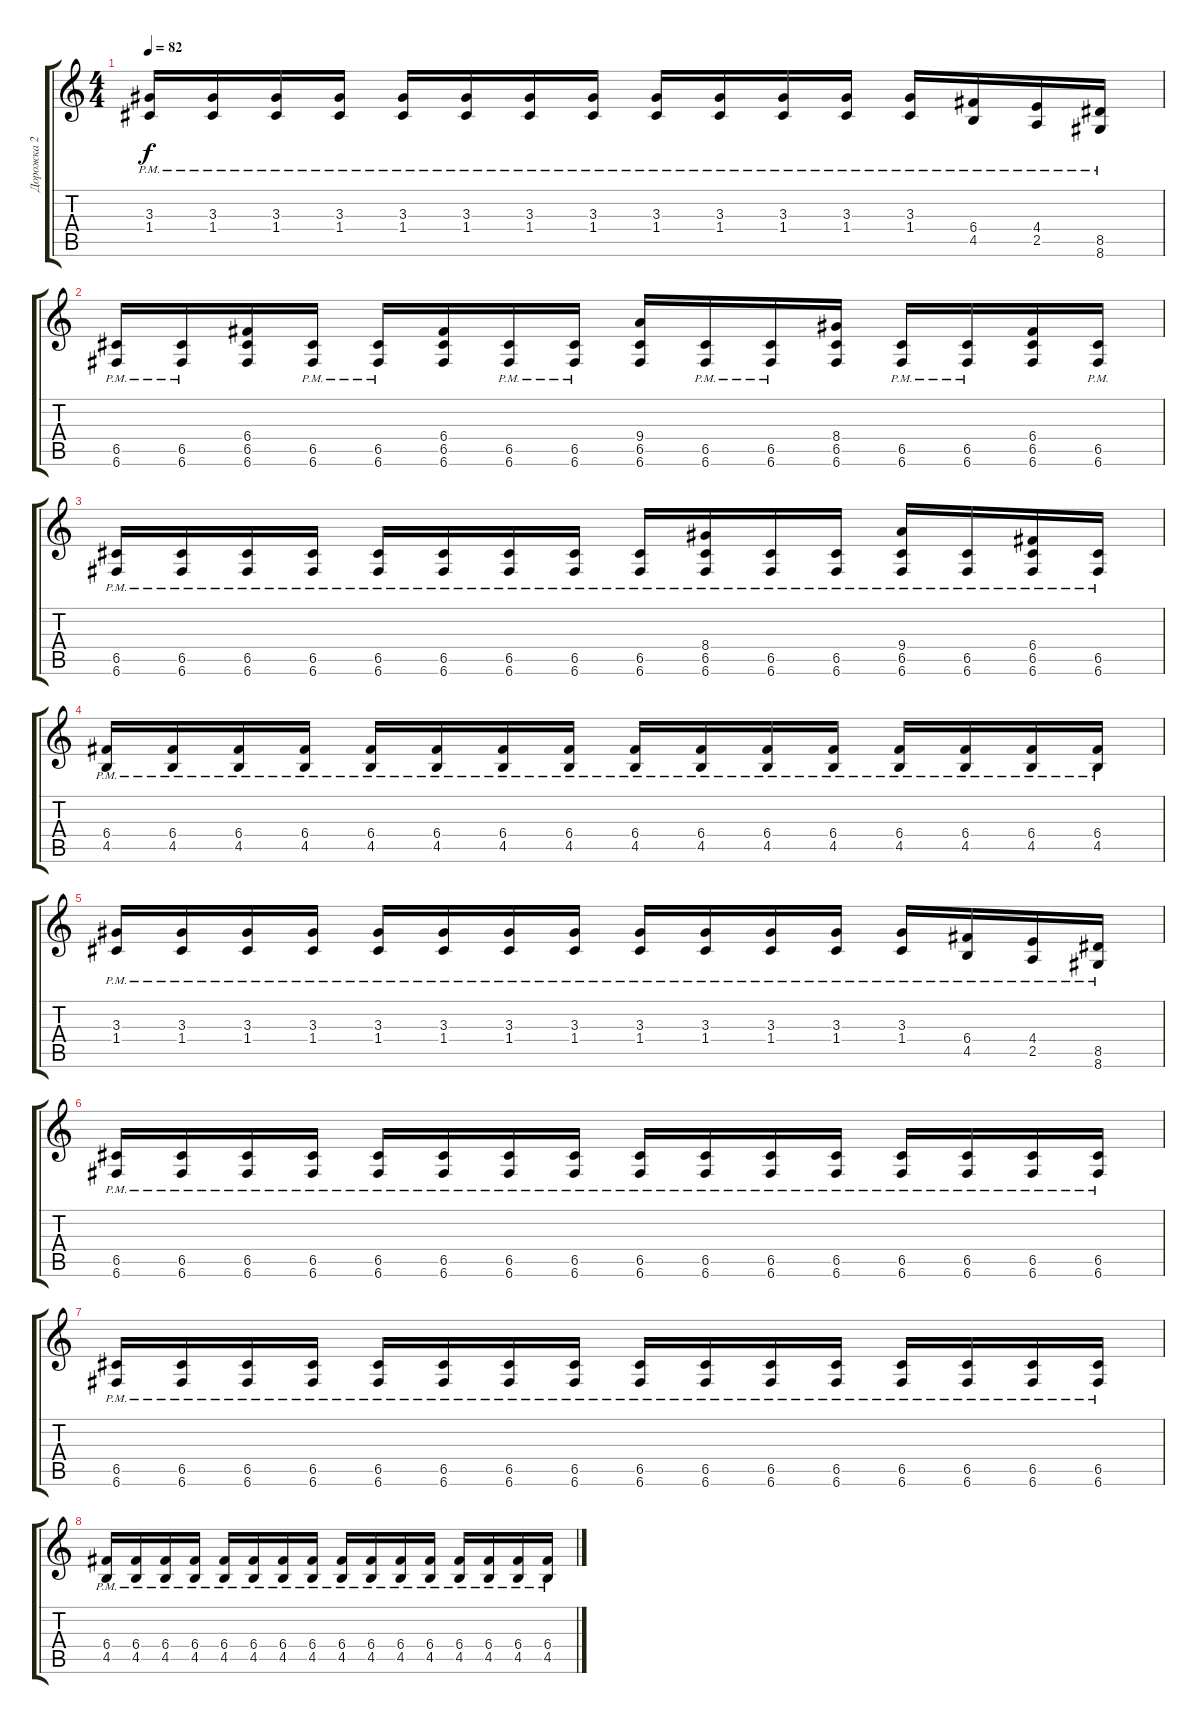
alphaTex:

\track ("Дорожка 2" "Дорожка 2") {instrument overdrivenguitar}
\staff {score tabs}
\tuning (D4 A3 F3 C3 G2 C2) {hide}
\ts (4 4)
\tempo 82
\clef g2
\ks c
(3.3{pm} 1.4{pm}).16{dy f} (3.3{pm} 1.4{pm}).16 (3.3{pm} 1.4{pm}).16 (3.3{pm} 1.4{pm}).16 (3.3{pm} 1.4{pm}).16 (3.3{pm} 1.4{pm}).16 (3.3{pm} 1.4{pm}).16 (3.3{pm} 1.4{pm}).16 (3.3{pm} 1.4{pm}).16 (3.3{pm} 1.4{pm}).16 (3.3{pm} 1.4{pm}).16 (3.3{pm} 1.4{pm}).16 (3.3{pm} 1.4{pm}).16 (6.4{pm} 4.5{pm}).16 (4.4{pm} 2.5{pm}).16 (8.5{pm} 8.6{pm}).16 |
(6.5{pm} 6.6{pm}).16 (6.5{pm} 6.6{pm}).16 (6.4 6.5 6.6).16 (6.5{pm} 6.6{pm}).16 (6.5{pm} 6.6{pm}).16 (6.4 6.5 6.6).16 (6.5{pm} 6.6{pm}).16 (6.5{pm} 6.6{pm}).16 (9.4 6.5 6.6).16 (6.5{pm} 6.6{pm}).16 (6.5{pm} 6.6{pm}).16 (8.4 6.5 6.6).16 (6.5{pm} 6.6{pm}).16 (6.5{pm} 6.6{pm}).16 (6.4 6.5 6.6).16 (6.5{pm} 6.6{pm}).16 |
(6.5{pm} 6.6{pm}).16 (6.5{pm} 6.6{pm}).16 (6.5{pm} 6.6{pm}).16 (6.5{pm} 6.6{pm}).16 (6.5{pm} 6.6{pm}).16 (6.5{pm} 6.6{pm}).16 (6.5{pm} 6.6{pm}).16 (6.5{pm} 6.6{pm}).16 (6.5{pm} 6.6{pm}).16 (8.4 6.5{pm} 6.6{pm}).16 (6.5{pm} 6.6{pm}).16 (6.5{pm} 6.6{pm}).16 (9.4 6.5{pm} 6.6{pm}).16 (6.5{pm} 6.6{pm}).16 (6.4 6.5{pm} 6.6{pm}).16 (6.5{pm} 6.6{pm}).16 |
(6.4{pm} 4.5{pm}).16 (6.4{pm} 4.5{pm}).16 (6.4{pm} 4.5{pm}).16 (6.4{pm} 4.5{pm}).16 (6.4{pm} 4.5{pm}).16 (6.4{pm} 4.5{pm}).16 (6.4{pm} 4.5{pm}).16 (6.4{pm} 4.5{pm}).16 (6.4{pm} 4.5{pm}).16 (6.4{pm} 4.5{pm}).16 (6.4{pm} 4.5{pm}).16 (6.4{pm} 4.5{pm}).16 (6.4{pm} 4.5{pm}).16 (6.4{pm} 4.5{pm}).16 (6.4{pm} 4.5{pm}).16 (6.4{pm} 4.5{pm}).16 |
(3.3{pm} 1.4{pm}).16 (3.3{pm} 1.4{pm}).16 (3.3{pm} 1.4{pm}).16 (3.3{pm} 1.4{pm}).16 (3.3{pm} 1.4{pm}).16 (3.3{pm} 1.4{pm}).16 (3.3{pm} 1.4{pm}).16 (3.3{pm} 1.4{pm}).16 (3.3{pm} 1.4{pm}).16 (3.3{pm} 1.4{pm}).16 (3.3{pm} 1.4{pm}).16 (3.3{pm} 1.4{pm}).16 (3.3{pm} 1.4{pm}).16 (6.4{pm} 4.5{pm}).16 (4.4{pm} 2.5{pm}).16 (8.5{pm} 8.6{pm}).16 |
(6.5{pm} 6.6{pm}).16 (6.5{pm} 6.6{pm}).16 (6.5{pm} 6.6{pm}).16 (6.5{pm} 6.6{pm}).16 (6.5{pm} 6.6{pm}).16 (6.5{pm} 6.6{pm}).16 (6.5{pm} 6.6{pm}).16 (6.5{pm} 6.6{pm}).16 (6.5{pm} 6.6{pm}).16 (6.5{pm} 6.6{pm}).16 (6.5{pm} 6.6{pm}).16 (6.5{pm} 6.6{pm}).16 (6.5{pm} 6.6{pm}).16 (6.5{pm} 6.6{pm}).16 (6.5{pm} 6.6{pm}).16 (6.5{pm} 6.6{pm}).16 |
(6.5{pm} 6.6{pm}).16 (6.5{pm} 6.6{pm}).16 (6.5{pm} 6.6{pm}).16 (6.5{pm} 6.6{pm}).16 (6.5{pm} 6.6{pm}).16 (6.5{pm} 6.6{pm}).16 (6.5{pm} 6.6{pm}).16 (6.5{pm} 6.6{pm}).16 (6.5{pm} 6.6{pm}).16 (6.5{pm} 6.6{pm}).16 (6.5{pm} 6.6{pm}).16 (6.5{pm} 6.6{pm}).16 (6.5{pm} 6.6{pm}).16 (6.5{pm} 6.6{pm}).16 (6.5{pm} 6.6{pm}).16 (6.5{pm} 6.6{pm}).16 |
(6.4{pm} 4.5{pm}).16 (6.4{pm} 4.5{pm}).16 (6.4{pm} 4.5{pm}).16 (6.4{pm} 4.5{pm}).16 (6.4{pm} 4.5{pm}).16 (6.4{pm} 4.5{pm}).16 (6.4{pm} 4.5{pm}).16 (6.4{pm} 4.5{pm}).16 (6.4{pm} 4.5{pm}).16 (6.4{pm} 4.5{pm}).16 (6.4{pm} 4.5{pm}).16 (6.4{pm} 4.5{pm}).16 (6.4{pm} 4.5{pm}).16 (6.4{pm} 4.5{pm}).16 (6.4{pm} 4.5{pm}).16 (6.4{pm} 4.5{pm}).16
